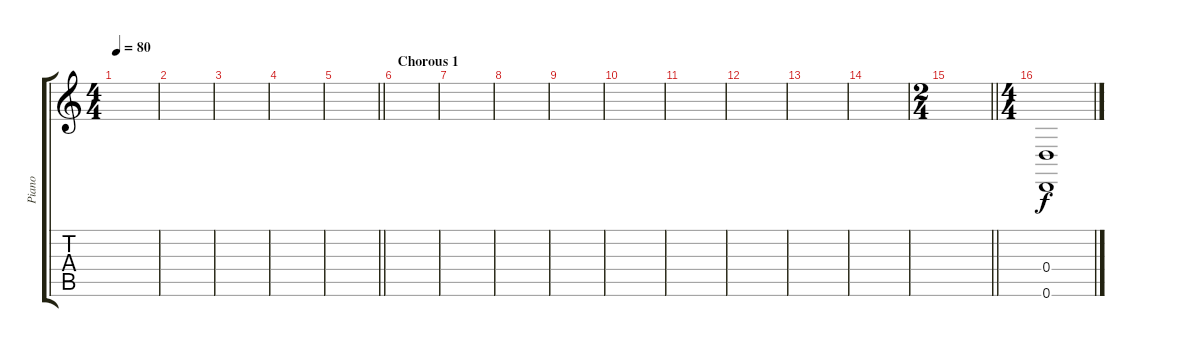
\track ("Piano" "Piano") {instrument acousticgrandpiano}
\staff {score tabs}
\tuning (E4 B3 G3 D3 A2 D2) {hide}
\ts (4 4)
\tempo 80
\clef g2
\ks c
|
|
|
|
\barLineRight lightlight
|
\section ("" "Chorous 1")
|
|
|
|
|
|
|
|
|
\ts (2 4)
\barLineRight lightlight
|
\ts (4 4)
\section ("" "")
(0.4 0.6).1
